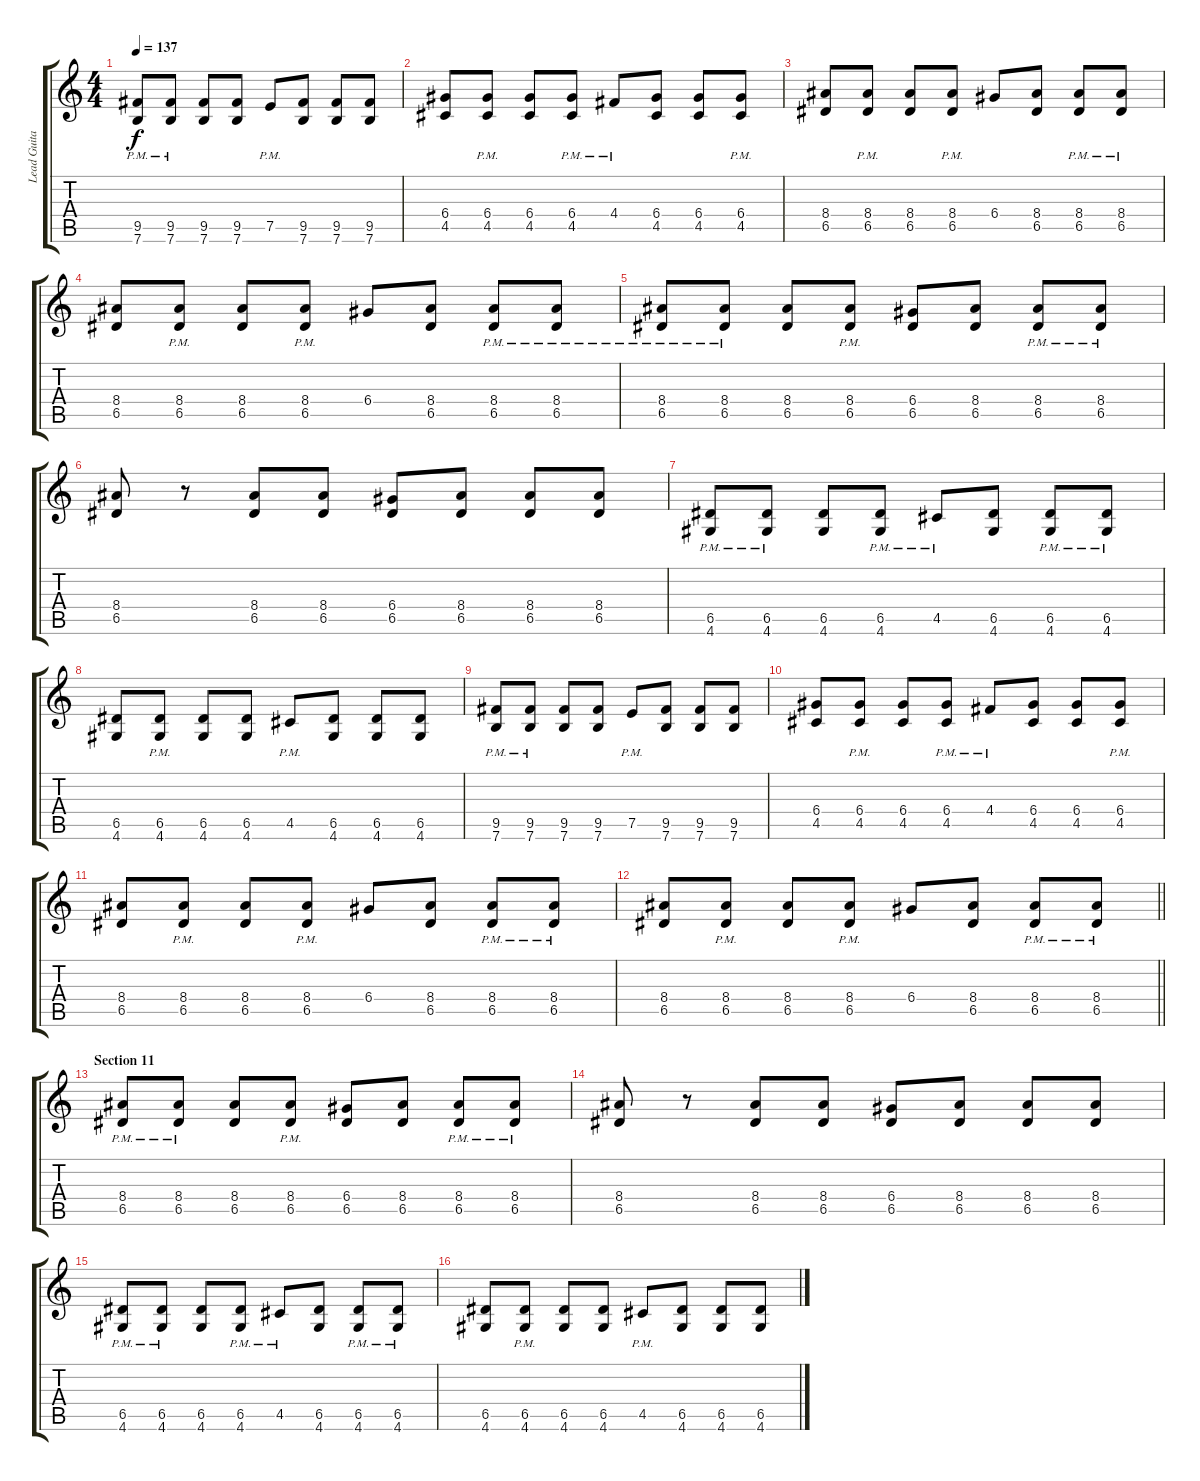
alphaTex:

\track ("Lead Guitar" "Lead Guita") {instrument overdrivenguitar}
\staff {score tabs}
\tuning (E4 B3 G3 D3 A2 E2) {hide}
\ts (4 4)
\tempo 137
\clef g2
\ks c
(9.5{pm} 7.6{pm}).8{dy f} (9.5{pm} 7.6{pm}).8 (9.5 7.6).8 (9.5 7.6).8 7.5{pm}.8 (9.5 7.6).8 (9.5 7.6).8 (9.5 7.6).8 |
(6.4 4.5).8 (6.4{pm} 4.5{pm}).8 (6.4 4.5).8 (6.4{pm} 4.5{pm}).8 4.4{pm}.8 (6.4 4.5).8 (6.4 4.5).8 (6.4{pm} 4.5{pm}).8 |
(8.4 6.5).8 (8.4{pm} 6.5{pm}).8 (8.4 6.5).8 (8.4{pm} 6.5{pm}).8 6.4.8 (8.4 6.5).8 (8.4{pm} 6.5{pm}).8 (8.4{pm} 6.5{pm}).8 |
(8.4 6.5).8 (8.4{pm} 6.5{pm}).8 (8.4 6.5).8 (8.4{pm} 6.5{pm}).8 6.4.8 (8.4 6.5).8 (8.4{pm} 6.5{pm}).8 (8.4{pm} 6.5{pm}).8 |
(8.4{pm} 6.5{pm}).8 (8.4{pm} 6.5{pm}).8 (8.4 6.5).8 (8.4{pm} 6.5{pm}).8 (6.4 6.5).8 (8.4 6.5).8 (8.4{pm} 6.5{pm}).8 (8.4{pm} 6.5{pm}).8 |
(8.4 6.5).8 r.8 (8.4 6.5).8 (8.4 6.5).8 (6.4 6.5).8 (8.4 6.5).8 (8.4 6.5).8 (8.4 6.5).8 |
(6.5{pm} 4.6{pm}).8 (6.5{pm} 4.6{pm}).8 (6.5 4.6).8 (6.5{pm} 4.6{pm}).8 4.5{pm}.8 (6.5 4.6).8 (6.5{pm} 4.6{pm}).8 (6.5{pm} 4.6{pm}).8 |
(6.5 4.6).8 (6.5{pm} 4.6{pm}).8 (6.5 4.6).8 (6.5 4.6).8 4.5{pm}.8 (6.5 4.6).8 (6.5 4.6).8 (6.5 4.6).8 |
(9.5{pm} 7.6{pm}).8 (9.5{pm} 7.6{pm}).8 (9.5 7.6).8 (9.5 7.6).8 7.5{pm}.8 (9.5 7.6).8 (9.5 7.6).8 (9.5 7.6).8 |
(6.4 4.5).8 (6.4{pm} 4.5{pm}).8 (6.4 4.5).8 (6.4{pm} 4.5{pm}).8 4.4{pm}.8 (6.4 4.5).8 (6.4 4.5).8 (6.4{pm} 4.5{pm}).8 |
(8.4 6.5).8 (8.4{pm} 6.5{pm}).8 (8.4 6.5).8 (8.4{pm} 6.5{pm}).8 6.4.8 (8.4 6.5).8 (8.4{pm} 6.5{pm}).8 (8.4{pm} 6.5{pm}).8 |
\barLineRight lightlight
(8.4 6.5).8 (8.4{pm} 6.5{pm}).8 (8.4 6.5).8 (8.4{pm} 6.5{pm}).8 6.4.8 (8.4 6.5).8 (8.4{pm} 6.5{pm}).8 (8.4{pm} 6.5{pm}).8 |
\section ("" "Section 11")
(8.4{pm} 6.5{pm}).8 (8.4{pm} 6.5{pm}).8 (8.4 6.5).8 (8.4{pm} 6.5{pm}).8 (6.4 6.5).8 (8.4 6.5).8 (8.4{pm} 6.5{pm}).8 (8.4{pm} 6.5{pm}).8 |
(8.4 6.5).8 r.8 (8.4 6.5).8 (8.4 6.5).8 (6.4 6.5).8 (8.4 6.5).8 (8.4 6.5).8 (8.4 6.5).8 |
(6.5{pm} 4.6{pm}).8 (6.5{pm} 4.6{pm}).8 (6.5 4.6).8 (6.5{pm} 4.6{pm}).8 4.5{pm}.8 (6.5 4.6).8 (6.5{pm} 4.6{pm}).8 (6.5{pm} 4.6{pm}).8 |
(6.5 4.6).8 (6.5{pm} 4.6{pm}).8 (6.5 4.6).8 (6.5 4.6).8 4.5{pm}.8 (6.5 4.6).8 (6.5 4.6).8 (6.5 4.6).8
